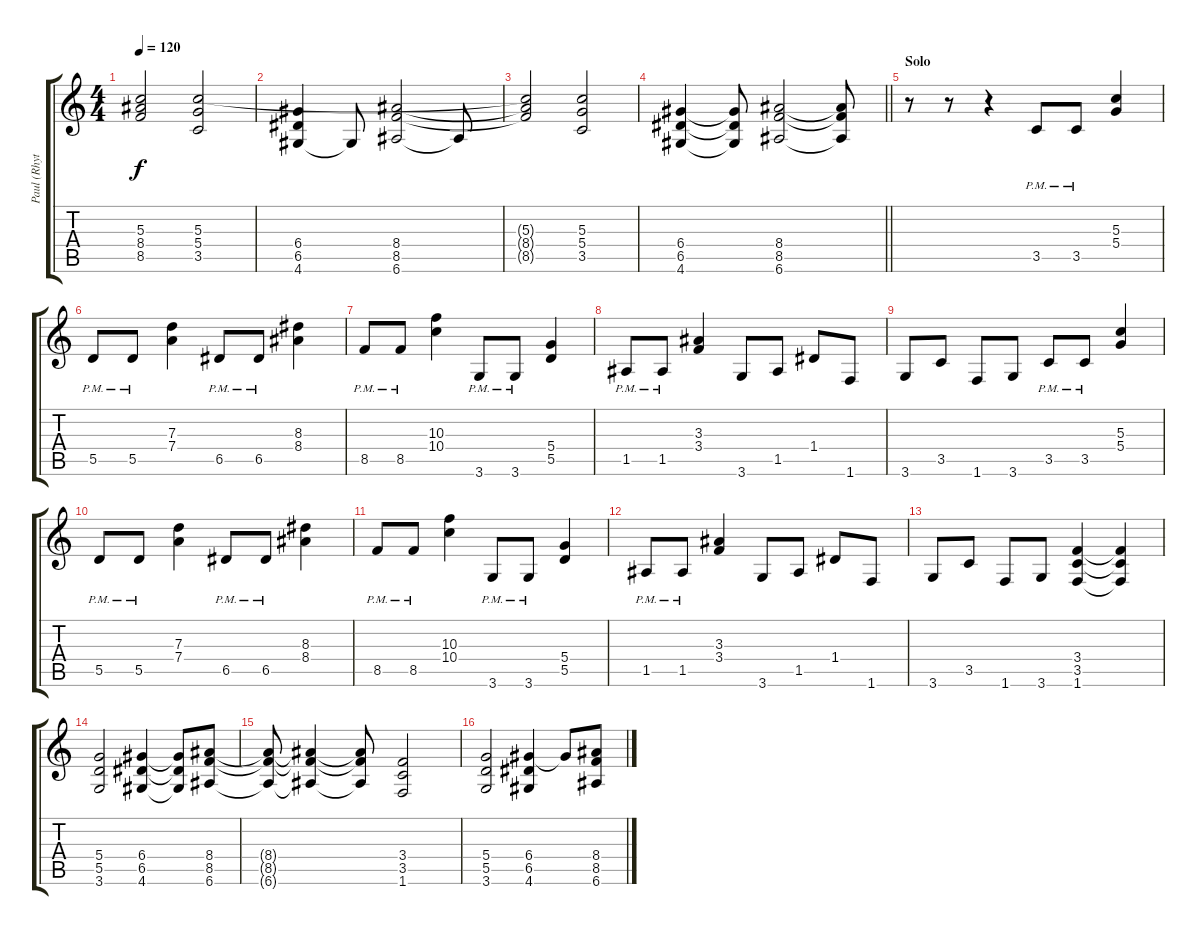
\track ("Paul (Rhythm)" "Paul (Rhyt") {instrument distortionguitar}
\staff {score tabs}
\tuning (E4 B3 G3 D3 A2 E2) {hide}
\ts (4 4)
\tempo 120
\clef g2
\ks c
(5.3{t} 8.4{t} 8.5{t}).2{dy f} (5.3 5.4 3.5).2 |
(6.4 6.5 4.6).4 4.6{t}.8 (8.4 8.5 6.6).2 6.6{t}.8 |
(5.3{t} 8.4{t} 8.5{t}).2 (5.3 5.4 3.5).2 |
\barLineRight lightlight
(6.4 6.5 4.6).4 (6.4{t} 6.5{t} 4.6{t}).8 (8.4 8.5 6.6).2 (8.4{t} 8.5{t} 6.6{t}).8 |
\section ("" "Solo")
r.8 r.8 r.4 3.5{pm}.8 3.5{pm}.8 (5.3 5.4).4 |
5.5{pm}.8 5.5{pm}.8 (7.3 7.4).4 6.5{pm}.8 6.5{pm}.8 (8.3 8.4).4 |
8.5{pm}.8 8.5{pm}.8 (10.3 10.4).4 3.6{pm}.8 3.6{pm}.8 (5.4 5.5).4 |
1.5{pm}.8 1.5{pm}.8 (3.3 3.4).4 3.6.8 1.5.8 1.4.8 1.6.8 |
3.6.8 3.5.8 1.6.8 3.6.8 3.5{pm}.8 3.5{pm}.8 (5.3 5.4).4 |
5.5{pm}.8 5.5{pm}.8 (7.3 7.4).4 6.5{pm}.8 6.5{pm}.8 (8.3 8.4).4 |
8.5{pm}.8 8.5{pm}.8 (10.3 10.4).4 3.6{pm}.8 3.6{pm}.8 (5.4 5.5).4 |
1.5{pm}.8 1.5{pm}.8 (3.3 3.4).4 3.6.8 1.5.8 1.4.8 1.6.8 |
3.6.8 3.5.8 1.6.8 3.6.8 (3.4 3.5 1.6).4 (3.4{t} 3.5{t} 1.6{t}).4 |
(5.4 5.5 3.6).2 (6.4 6.5 4.6).4 (6.4{t} 6.5{t} 4.6{t}).8 (8.4 8.5 6.6).8 |
(8.4{t} 8.5{t} 6.6{t}).8 (8.4{t} 8.5{t} 6.6{t}).4 (8.4{t} 8.5{t} 6.6{t}).8 (3.4 3.5 1.6).2 |
(5.4 5.5 3.6).2 (6.4 6.5 4.6).4 6.4{t}.8 (8.4 8.5 6.6).8
